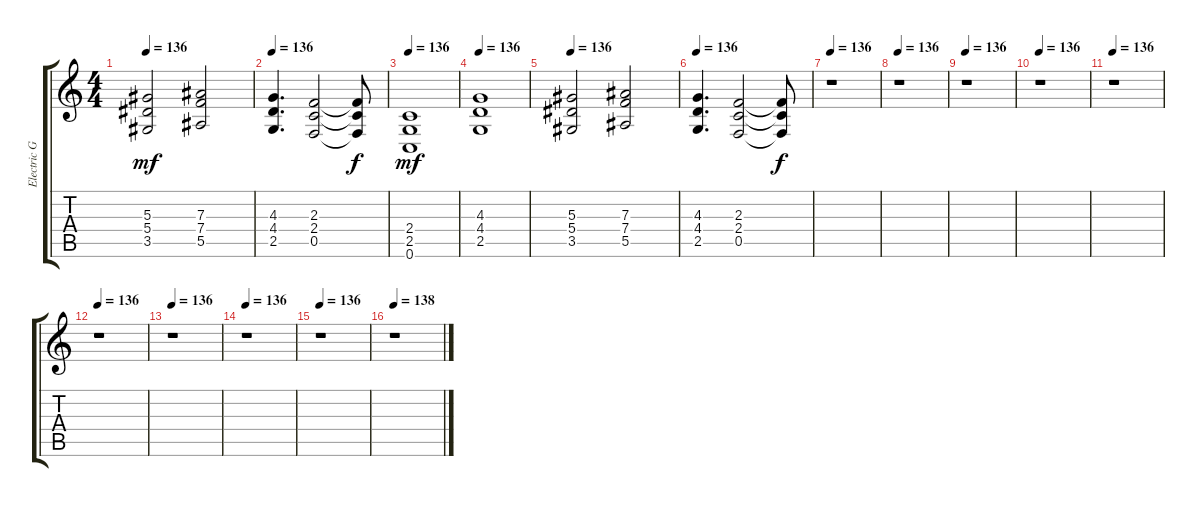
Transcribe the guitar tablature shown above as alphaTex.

\track ("Electric Guitar 4" "Electric G") {instrument distortionguitar}
\staff {score tabs}
\tuning (C4 G3 Eb3 Bb2 F2 C2) {hide}
\ts (4 4)
\tempo 136
\clef g2
\ks c
(5.3 5.4 3.5).2{dy mf} (7.3 7.4 5.5).2 |
\tempo 136
(4.3 4.4 2.5).4{d} (2.3 2.4 0.5).2 (2.3{t} 2.4{t} 0.5{t}).8{dy f} |
\tempo 136
(2.4 2.5 0.6).1{dy mf} |
\tempo 136
(4.3 4.4 2.5).1 |
\tempo 136
(5.3 5.4 3.5).2 (7.3 7.4 5.5).2 |
\tempo 136
(4.3 4.4 2.5).4{d} (2.3 2.4 0.5).2 (2.3{t} 2.4{t} 0.5{t}).8{dy f} |
\tempo 136
r.1 |
\tempo 136
r.1 |
\tempo 136
r.1 |
\tempo 136
r.1 |
\tempo 136
r.1 |
\tempo 136
r.1 |
\tempo 136
r.1 |
\tempo 136
r.1 |
\tempo 136
r.1 |
\tempo 138
r.1
